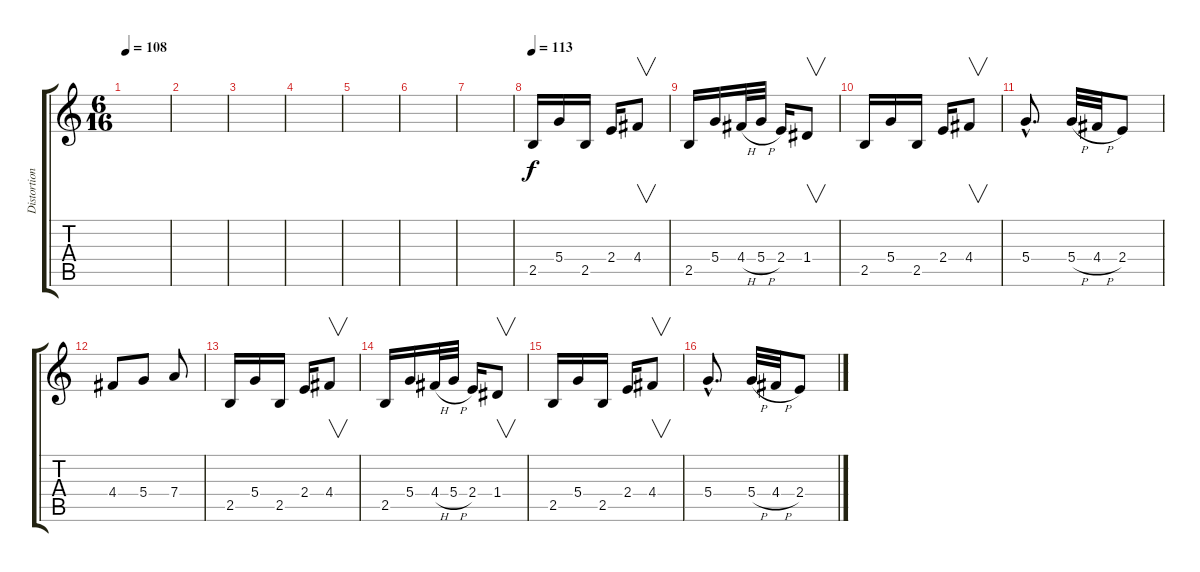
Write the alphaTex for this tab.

\track ("Distortion Guitar 3" "Distortion") {instrument distortionguitar}
\staff {score tabs}
\tuning (E4 B3 G3 D3 A2 E2) {hide}
\ts (6 16)
\tempo 108
\clef g2
\ks c
|
|
|
|
|
|
|
\tempo 113
2.5.16 5.4.16 2.5.16 2.4.16 4.4.8{v} |
2.5.16 5.4.16 4.4{h}.32 5.4{h}.32 2.4.16 1.4.8{v} |
2.5.16 5.4.16 2.5.16 2.4.16 4.4.8{v} |
5.4{hac}.8{d} 5.4{h}.32 4.4{h}.32 2.4.8 |
4.4.8 5.4.8 7.4.8 |
2.5.16 5.4.16 2.5.16 2.4.16 4.4.8{v} |
2.5.16 5.4.16 4.4{h}.32 5.4{h}.32 2.4.16 1.4.8{v} |
2.5.16 5.4.16 2.5.16 2.4.16 4.4.8{v} |
5.4{hac}.8{d} 5.4{h}.32 4.4{h}.32 2.4.8
